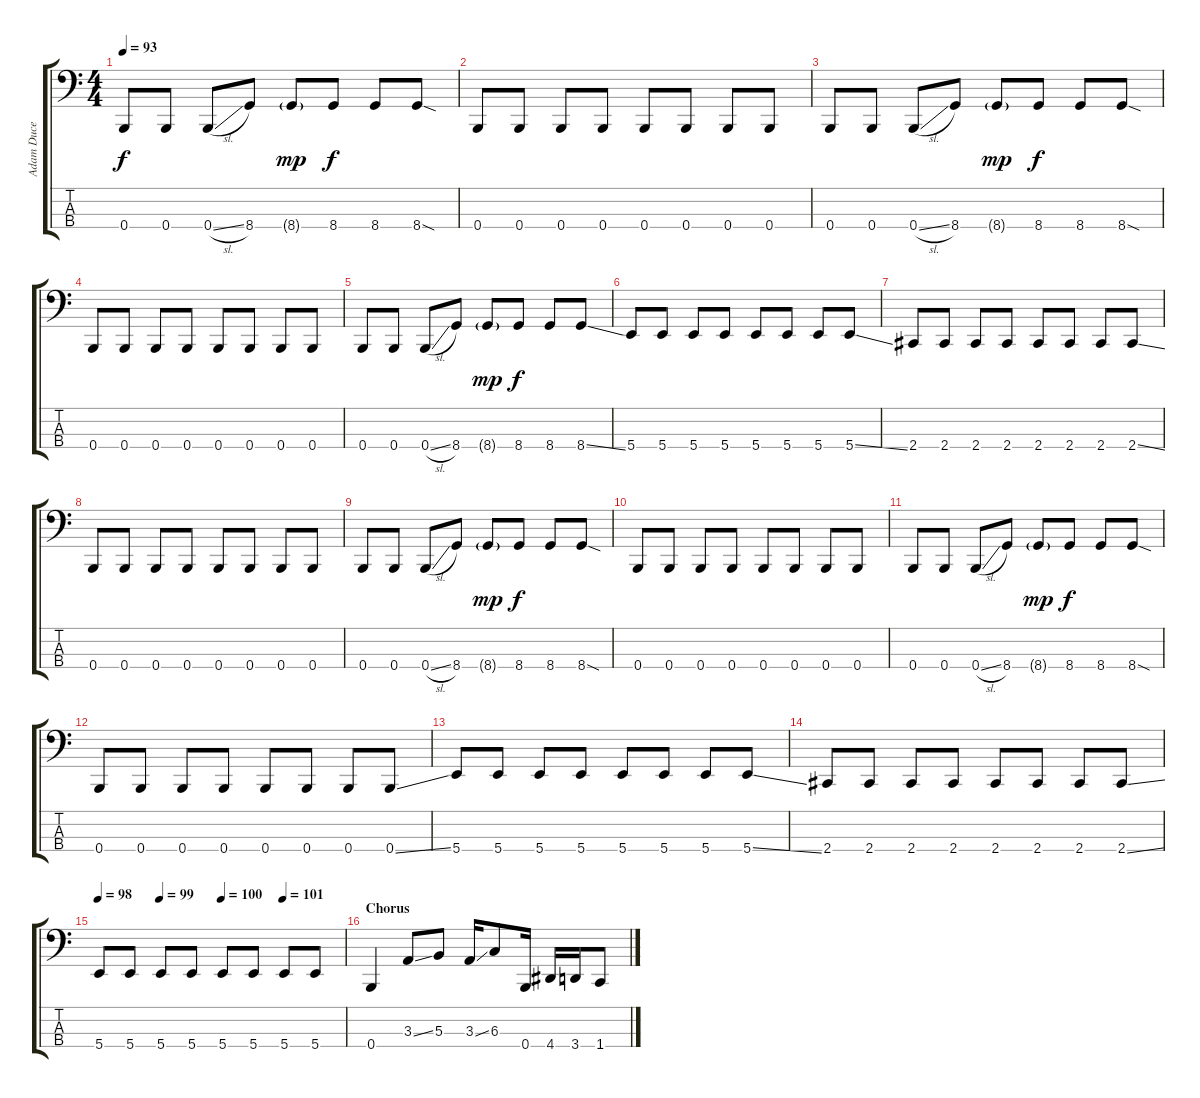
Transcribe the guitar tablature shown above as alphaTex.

\track ("Adam Duce" "Adam Duce") {instrument electricbasspick}
\staff {score tabs}
\tuning (E2 B1 Gb1 B0) {hide}
\ts (4 4)
\tempo 93
\clef f4
\ks c
0.4.8{dy f} 0.4.8 0.4{sl}.8 8.4.8 8.4{g}.8{dy mp} 8.4.8{dy f} 8.4.8 8.4{sod}.8 |
0.4.8 0.4.8 0.4.8 0.4.8 0.4.8 0.4.8 0.4.8 0.4.8 |
0.4.8 0.4.8 0.4{sl}.8 8.4.8 8.4{g}.8{dy mp} 8.4.8{dy f} 8.4.8 8.4{sod}.8 |
0.4.8 0.4.8 0.4.8 0.4.8 0.4.8 0.4.8 0.4.8 0.4.8 |
0.4.8 0.4.8 0.4{sl}.8 8.4.8 8.4{g}.8{dy mp} 8.4.8{dy f} 8.4.8 8.4{ss}.8 |
5.4.8 5.4.8 5.4.8 5.4.8 5.4.8 5.4.8 5.4.8 5.4{ss}.8 |
2.4.8 2.4.8 2.4.8 2.4.8 2.4.8 2.4.8 2.4.8 2.4{ss}.8 |
0.4.8 0.4.8 0.4.8 0.4.8 0.4.8 0.4.8 0.4.8 0.4.8 |
0.4.8 0.4.8 0.4{sl}.8 8.4.8 8.4{g}.8{dy mp} 8.4.8{dy f} 8.4.8 8.4{sod}.8 |
0.4.8 0.4.8 0.4.8 0.4.8 0.4.8 0.4.8 0.4.8 0.4.8 |
0.4.8 0.4.8 0.4{sl}.8 8.4.8 8.4{g}.8{dy mp} 8.4.8{dy f} 8.4.8 8.4{sod}.8 |
0.4.8 0.4.8 0.4.8 0.4.8 0.4.8 0.4.8 0.4.8 0.4{ss}.8 |
5.4.8 5.4.8 5.4.8 5.4.8 5.4.8 5.4.8 5.4.8 5.4{ss}.8 |
2.4.8 2.4.8 2.4.8 2.4.8 2.4.8 2.4.8 2.4.8 2.4{ss}.8 |
\tempo 98
\tempo (99 0.25)
\tempo (100 0.5)
\tempo (101 0.75)
5.4.8 5.4.8 5.4.8 5.4.8 5.4.8 5.4.8 5.4.8 5.4.8 |
\section ("" "Chorus")
0.4.4 3.3{ss}.8 5.3.8 3.3{ss}.16 6.3.8 0.4.16 4.4.16 3.4.16 1.4.8
